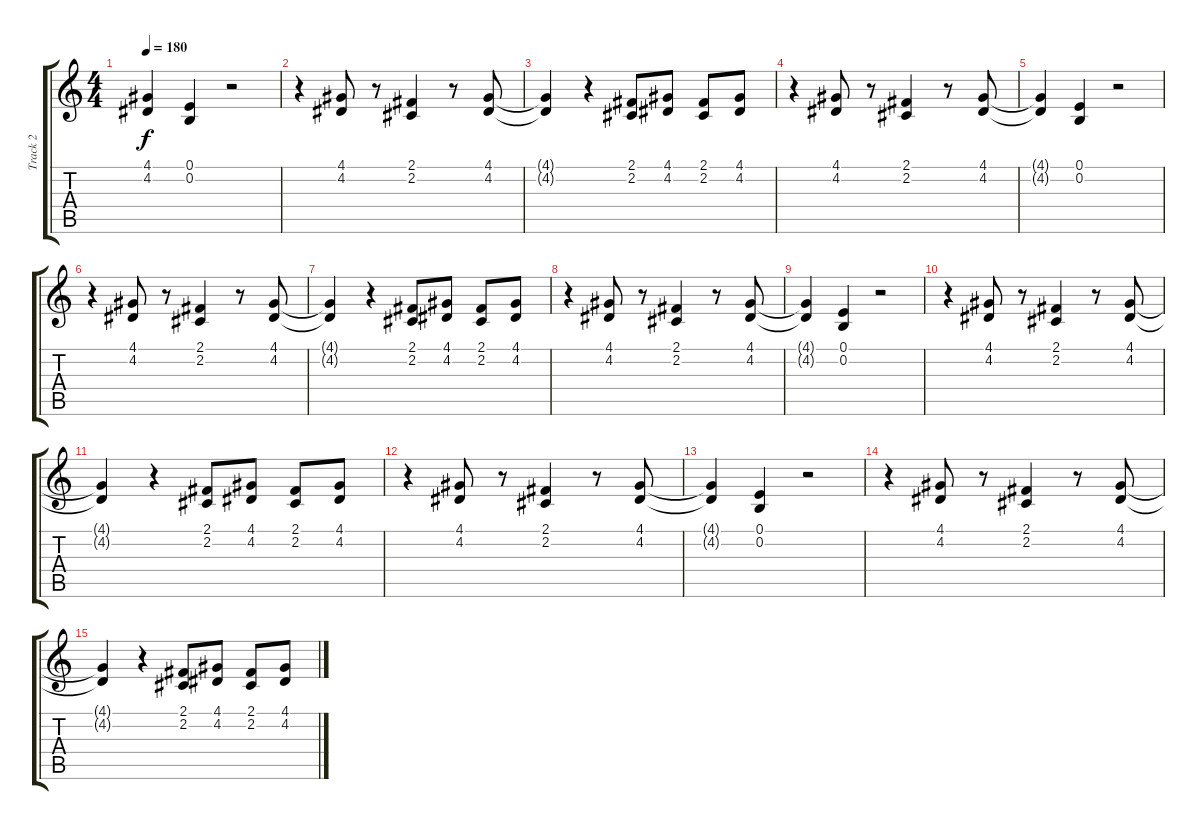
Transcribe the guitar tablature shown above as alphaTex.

\track ("Track 2" "Track 2") {instrument brasssection}
\staff {score tabs}
\tuning (E4 B3 G3 D3 A2 E2) {hide}
\ts (4 4)
\tempo 180
\clef g2
\ks c
(4.1{t} 4.2{t}).4{dy f} (0.1 0.2).4 r.2 |
r.4 (4.1 4.2).8 r.8 (2.1 2.2).4 r.8 (4.1 4.2).8 |
(4.1{t} 4.2{t}).4 r.4 (2.1 2.2).8 (4.1 4.2).8 (2.1 2.2).8 (4.1 4.2).8 |
r.4 (4.1 4.2).8 r.8 (2.1 2.2).4 r.8 (4.1 4.2).8 |
(4.1{t} 4.2{t}).4 (0.1 0.2).4 r.2 |
r.4 (4.1 4.2).8 r.8 (2.1 2.2).4 r.8 (4.1 4.2).8 |
(4.1{t} 4.2{t}).4 r.4 (2.1 2.2).8 (4.1 4.2).8 (2.1 2.2).8 (4.1 4.2).8 |
r.4 (4.1 4.2).8 r.8 (2.1 2.2).4 r.8 (4.1 4.2).8 |
(4.1{t} 4.2{t}).4 (0.1 0.2).4 r.2 |
r.4 (4.1 4.2).8 r.8 (2.1 2.2).4 r.8 (4.1 4.2).8 |
(4.1{t} 4.2{t}).4 r.4 (2.1 2.2).8 (4.1 4.2).8 (2.1 2.2).8 (4.1 4.2).8 |
r.4 (4.1 4.2).8 r.8 (2.1 2.2).4 r.8 (4.1 4.2).8 |
(4.1{t} 4.2{t}).4 (0.1 0.2).4 r.2 |
r.4 (4.1 4.2).8 r.8 (2.1 2.2).4 r.8 (4.1 4.2).8 |
(4.1{t} 4.2{t}).4 r.4 (2.1 2.2).8 (4.1 4.2).8 (2.1 2.2).8 (4.1 4.2).8
